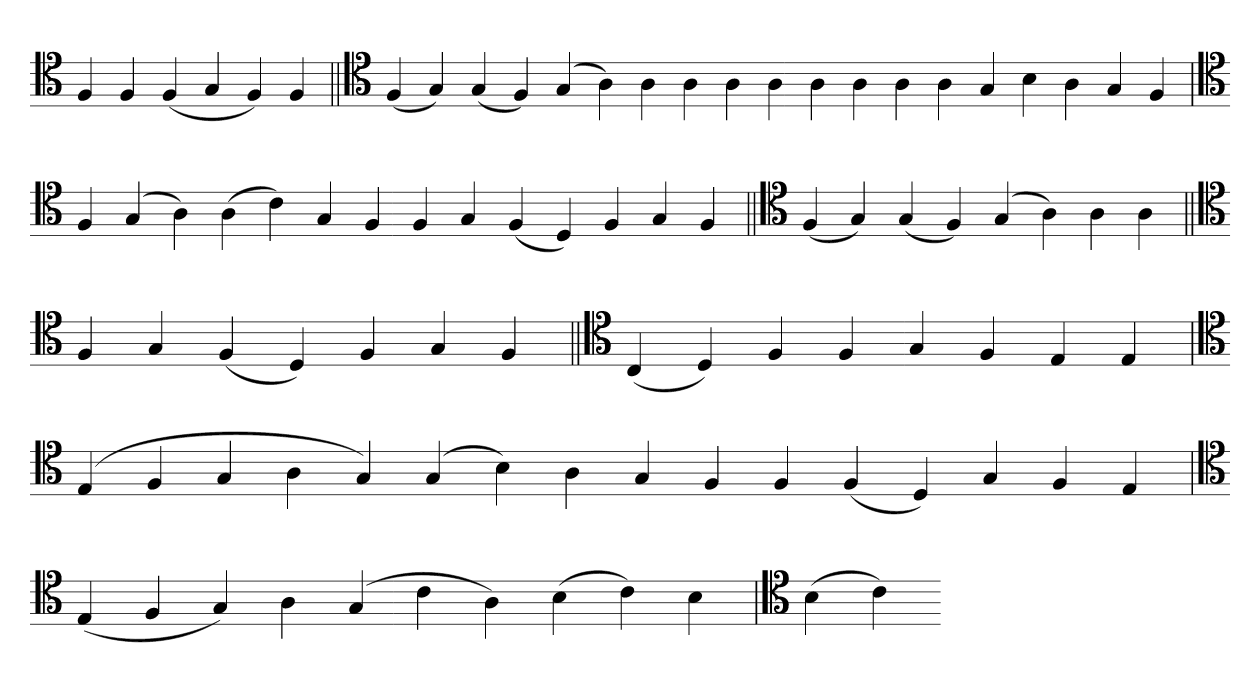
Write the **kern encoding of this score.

**kern
*part1
*staff1
*clefC4
=
4F
4F
(4F
4G
4F)
4F
=||
*clefC4
(4F
4G)
(4G
4F)
(4G
4A)
4A
4A
4A
4A
4A
4A
4A
4A
4G
4B
4A
4G
4F
=
*clefC4
4F
(4G
4A)
(4A
4c)
4G
4F
4F
4G
(4F
4D)
4F
4G
4F
=||
*clefC4
(4F
4G)
(4G
4F)
(4G
4A)
4A
4A
=||
*clefC4
4F
4G
(4F
4D)
4F
4G
4F
=||
*clefC4
(4C
4D)
4F
4F
4G
4F
4E
4E
=`
*clefC4
(4E
4F
4G
4A
4G)
(4G
4B)
4A
4G
4F
4F
(4F
4D)
4G
4F
4E
='
*clefC4
(4E
4F
4G)
4A
(4G
4c
4A)
(4B
4c)
4B
=`
*clefC4
(4B
4c)
=-
*-
